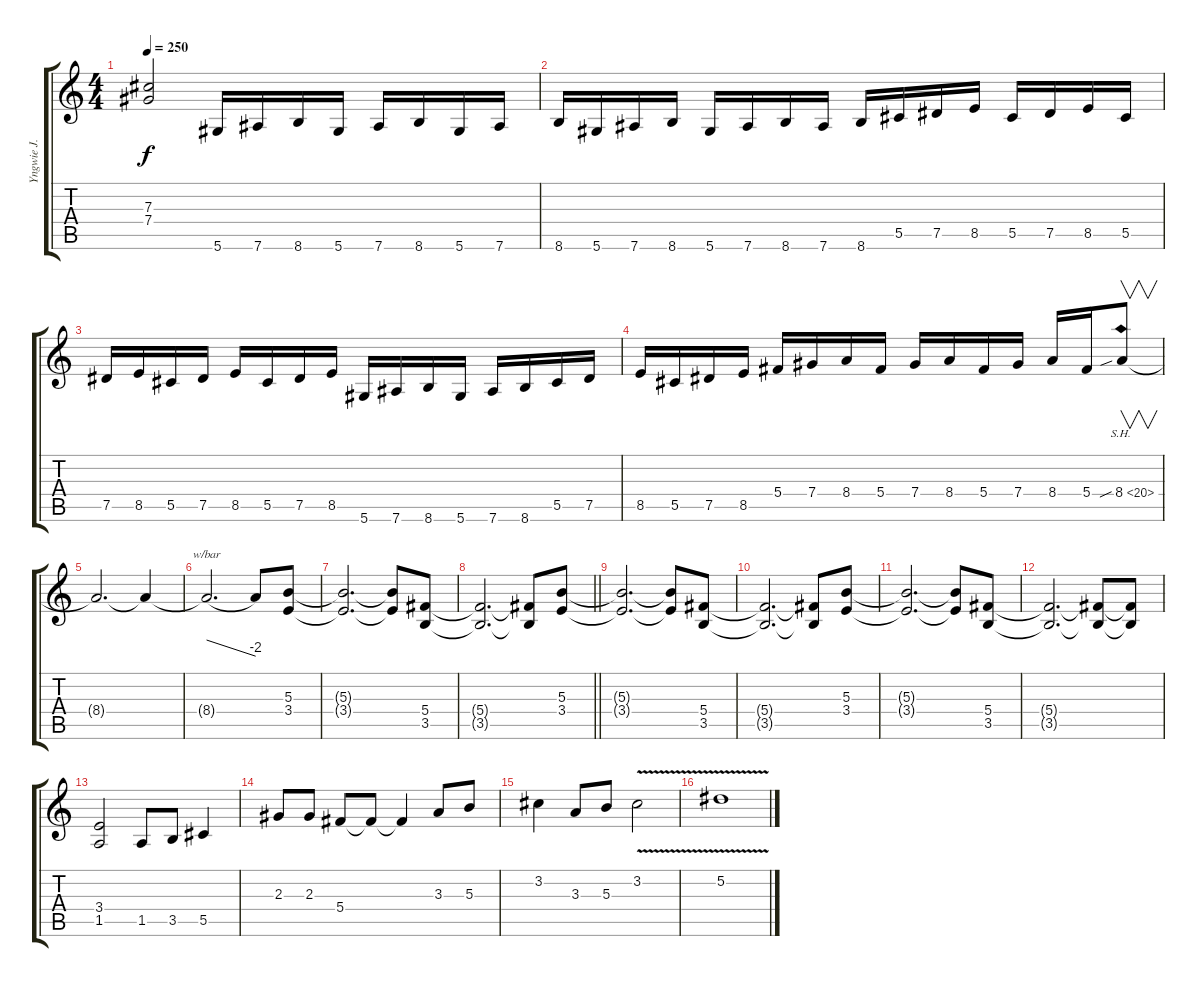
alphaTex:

\track ("Yngwie J. Malmsteen" "Yngwie J. ") {instrument distortionguitar}
\staff {score tabs}
\tuning (Eb4 Bb3 Gb3 Db3 Ab2 Eb2) {hide}
\ts (4 4)
\tempo 250
\clef g2
\ks c
(7.3{t} 7.4{t}).2{dy f} 5.6.16 7.6.16 8.6.16 5.6.16 7.6.16 8.6.16 5.6.16 7.6.16 |
8.6.16 5.6.16 7.6.16 8.6.16 5.6.16 7.6.16 8.6.16 7.6.16 8.6.16 5.5.16 7.5.16 8.5.16 5.5.16 7.5.16 8.5.16 5.5.16 |
7.5.16 8.5.16 5.5.16 7.5.16 8.5.16 5.5.16 7.5.16 8.5.16 5.6.16 7.6.16 8.6.16 5.6.16 7.6.16 8.6.16 5.5.16 7.5.16 |
8.5.16 5.5.16 7.5.16 8.5.16 5.4.16 7.4.16 8.4.16 5.4.16 7.4.16 8.4.16 5.4.16 7.4.16 8.4.16 5.4.16 8.4{sh 12 sib}.8{v} |
8.4{t}.2{d} 8.4{t}.4 |
8.4{t}.2{d tbe (dive default 0 0 60 -8)} 8.4{t}.8 (5.3 3.4).8{instrument distortionguitar} |
(5.3{t} 3.4{t}).2{d} (5.3{t} 3.4{t}).8 (5.4 3.5).8 |
\barLineRight lightlight
(5.4{t} 3.5{t}).2{d} (5.4{t} 3.5{t}).8 (5.3 3.4).8 |
(5.3{t} 3.4{t}).2{d} (5.3{t} 3.4{t}).8 (5.4 3.5).8 |
(5.4{t} 3.5{t}).2{d} (5.4{t} 3.5{t}).8 (5.3 3.4).8 |
(5.3{t} 3.4{t}).2{d} (5.3{t} 3.4{t}).8 (5.4 3.5).8 |
(5.4{t} 3.5{t}).2{d} (5.4{t} 3.5{t}).8 (5.4{t} 3.5{t}).8 |
(3.4 1.5).2 1.5.8 3.5.8 5.5.4 |
2.3.8 2.3.8 5.4.8 5.4{t}.8 5.4{t}.4 3.3.8 5.3.8 |
3.2.4 3.3.8 5.3.8 3.2{v}.2 |
5.2{v}.1
